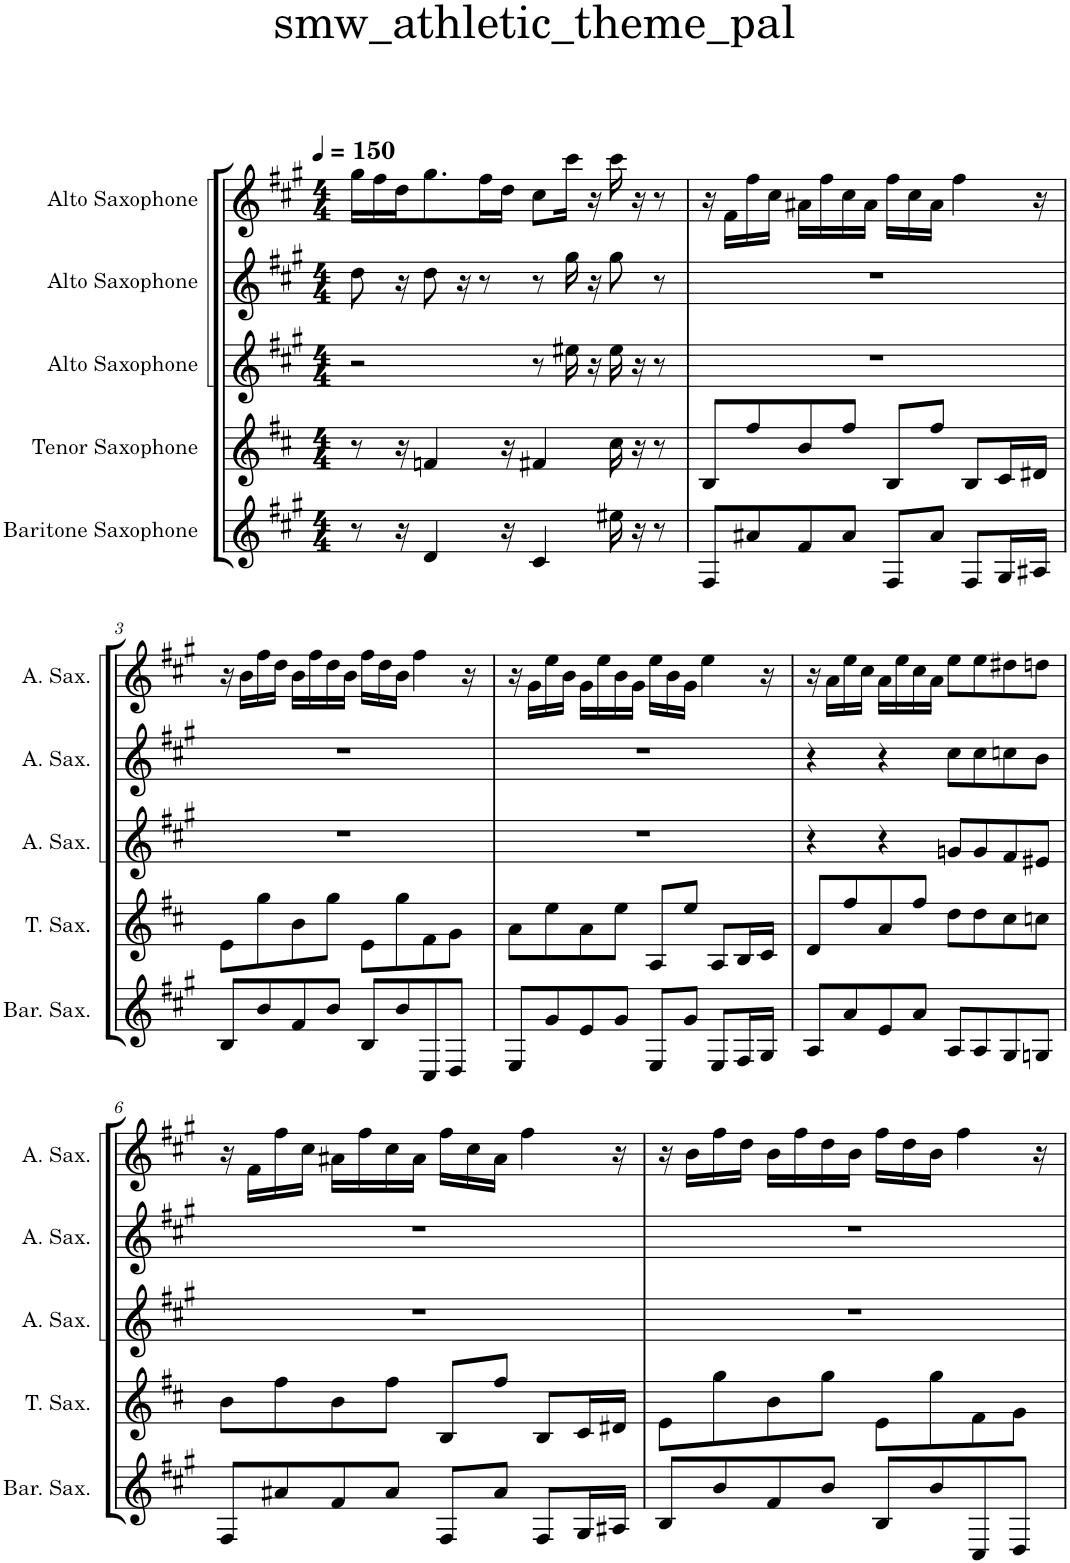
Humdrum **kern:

**kern	**kern	**kern	**kern	**kern
*part5	*part4	*part3	*part2	*part1
*staff5	*staff4	*staff3	*staff2	*staff1
*I"Baritone Saxophone	*I"Tenor Saxophone	*I"Alto Saxophone	*I"Alto Saxophone	*I"Alto Saxophone
*I'Bar. Sax.	*I'T. Sax.	*I'A. Sax.	*I'A. Sax.	*I'A. Sax.
*clefG2	*clefG2	*clefG2	*clefG2	*clefG2
*Trd12c21	*Trd8c14	*Trd5c9	*Trd5c9	*Trd5c9
*k[f#c#g#]	*k[f#c#]	*k[f#c#g#]	*k[f#c#g#]	*k[f#c#g#]
*M4/4	*M4/4	*M4/4	*M4/4	*M4/4
*MM150	*MM150	*MM150	*MM150	*MM150
=1	=1	=1	=1	=1
8r	8r	2r	8dd\	16gg#\LL
.	.	.	.	16ff#\
16r	16r	.	16r	16dd\J
4d/	4fn/	.	8dd\	8.gg#\
.	.	.	16r	.
.	.	.	8r	16ff#\L
16r	16r	.	.	16dd\JJ
4c#/	4f#X/	8r	8r	8cc#\L
.	.	16ee#X\	16gg#\	16ccc#\Jk
.	.	16r	16r	16r
16ee#X\	16cc#\	16ee#\	8gg#\	16ccc#\
16r	16r	16r	.	16r
8r	8r	8r	8r	8r
=2	=2	=2	=2	=2
8F#/L	8B/L	1r	1r	16r
.	.	.	.	16f#\LL
8a#X/	8ff#/	.	.	16ff#\
.	.	.	.	16cc#\JJ
8f#/	8b/	.	.	16a#X\LL
.	.	.	.	16ff#\
8a#/J	8ff#/J	.	.	16cc#\
.	.	.	.	16a#\JJ
8F#/L	8B/L	.	.	16ff#\LL
.	.	.	.	16cc#\
8a#/J	8ff#/J	.	.	16a#\JJ
.	.	.	.	4ff#\
8F#/L	8B/L	.	.	.
16G#/L	16c#/L	.	.	.
16A#X/JJ	16d#X/JJ	.	.	16r
!!LO:LB:g=z
=3	=3	=3	=3	=3
8B/L	8e\L	1r	1r	16r
.	.	.	.	16b\LL
8b/	8gg\	.	.	16ff#\
.	.	.	.	16dd\JJ
8f#/	8b\	.	.	16b\LL
.	.	.	.	16ff#\
8b/J	8gg\J	.	.	16dd\
.	.	.	.	16b\JJ
8B/L	8e\L	.	.	16ff#\LL
.	.	.	.	16dd\
8b/	8gg\	.	.	16b\JJ
.	.	.	.	4ff#\
8C#/	8f#\	.	.	.
8D/J	8g\J	.	.	.
.	.	.	.	16r
=4	=4	=4	=4	=4
8E/L	8a\L	1r	1r	16r
.	.	.	.	16g#\LL
8g#/	8ee\	.	.	16ee\
.	.	.	.	16b\JJ
8e/	8a\	.	.	16g#\LL
.	.	.	.	16ee\
8g#/J	8ee\J	.	.	16b\
.	.	.	.	16g#\JJ
8E/L	8A/L	.	.	16ee\LL
.	.	.	.	16b\
8g#/J	8ee/J	.	.	16g#\JJ
.	.	.	.	4ee\
8E/L	8A/L	.	.	.
16F#/L	16B/L	.	.	.
16G#/JJ	16c#/JJ	.	.	16r
=5	=5	=5	=5	=5
8A/L	8d/L	4r	4r	16r
.	.	.	.	16a\LL
8a/	8ff#/	.	.	16ee\
.	.	.	.	16cc#\JJ
8e/	8a/	4r	4r	16a\LL
.	.	.	.	16ee\
8a/J	8ff#/J	.	.	16cc#\
.	.	.	.	16a\JJ
8A/L	8dd\L	8gn/L	8cc#\L	8ee\L
8A/	8dd\	8g/	8cc#\	8ee\
8G#/	8cc#\	8f#/	8ccn\	8dd#X\
8Gn/J	8ccn\J	8e#X/J	8b\J	8ddn\J
!!LO:LB:g=z
=6	=6	=6	=6	=6
8F#/L	8b\L	1r	1r	16r
.	.	.	.	16f#\LL
8a#X/	8ff#\	.	.	16ff#\
.	.	.	.	16cc#\JJ
8f#/	8b\	.	.	16a#X\LL
.	.	.	.	16ff#\
8a#/J	8ff#\J	.	.	16cc#\
.	.	.	.	16a#\JJ
8F#/L	8B/L	.	.	16ff#\LL
.	.	.	.	16cc#\
8a#/J	8ff#/J	.	.	16a#\JJ
.	.	.	.	4ff#\
8F#/L	8B/L	.	.	.
16G#/L	16c#/L	.	.	.
16A#X/JJ	16d#X/JJ	.	.	16r
=7	=7	=7	=7	=7
8B/L	8e\L	1r	1r	16r
.	.	.	.	16b\LL
8b/	8gg\	.	.	16ff#\
.	.	.	.	16dd\JJ
8f#/	8b\	.	.	16b\LL
.	.	.	.	16ff#\
8b/J	8gg\J	.	.	16dd\
.	.	.	.	16b\JJ
8B/L	8e\L	.	.	16ff#\LL
.	.	.	.	16dd\
8b/	8gg\	.	.	16b\JJ
.	.	.	.	4ff#\
8C#/	8f#\	.	.	.
8D/J	8g\J	.	.	.
.	.	.	.	16r
=	=	=	=	=
*-	*-	*-	*-	*-
